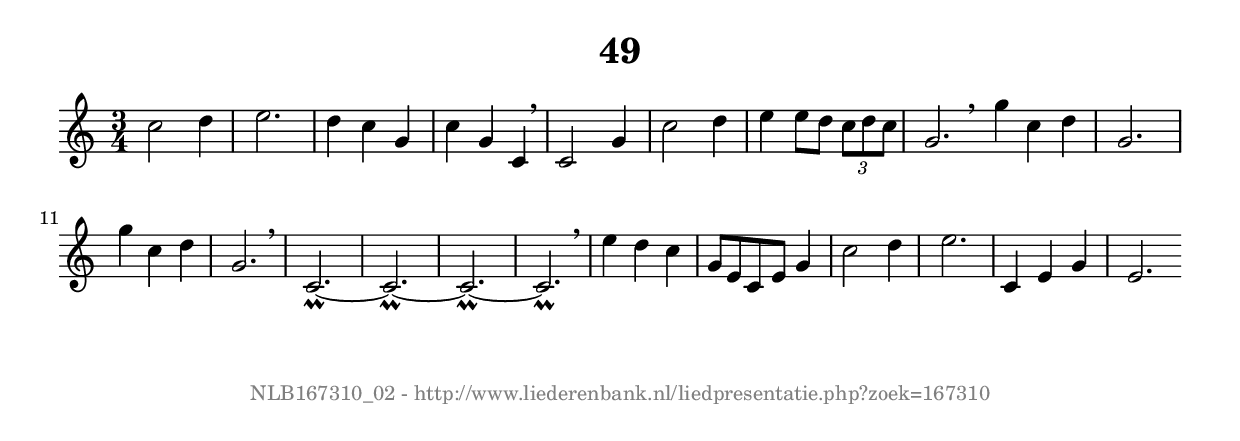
%
% produced by wce2krn 1.64 (7 June 2014)
%
\version"2.16"
#(append! paper-alist '(("long" . (cons (* 210 mm) (* 2000 mm)))))
#(set-default-paper-size "long")
sb = {\breathe}
mBreak = {\breathe }
bBreak = {\breathe }
x = {\once\override NoteHead #'style = #'cross }
gl=\glissando
itime={\override Staff.TimeSignature #'stencil = ##f }
ficta = {\once\set suggestAccidentals = ##t}
fine = {\once\override Score.RehearsalMark #'self-alignment-X = #1 \mark \markup {\italic{Fine}}}
dc = {\once\override Score.RehearsalMark #'self-alignment-X = #1 \mark \markup {\italic{D.C.}}}
dcf = {\once\override Score.RehearsalMark #'self-alignment-X = #1 \mark \markup {\italic{D.C. al Fine}}}
dcc = {\once\override Score.RehearsalMark #'self-alignment-X = #1 \mark \markup {\italic{D.C. al Coda}}}
ds = {\once\override Score.RehearsalMark #'self-alignment-X = #1 \mark \markup {\italic{D.S.}}}
dsf = {\once\override Score.RehearsalMark #'self-alignment-X = #1 \mark \markup {\italic{D.S. al Fine}}}
dsc = {\once\override Score.RehearsalMark #'self-alignment-X = #1 \mark \markup {\italic{D.S. al Coda}}}
pv = {\set Score.repeatCommands = #'((volta "1"))}
sv = {\set Score.repeatCommands = #'((volta "2"))}
tv = {\set Score.repeatCommands = #'((volta "3"))}
qv = {\set Score.repeatCommands = #'((volta "4"))}
xv = {\set Score.repeatCommands = #'((volta #f))}
\header{ tagline = ""
title = "49"
}
\score {{
\key c \major
\relative g'
{
\set melismaBusyProperties = #'()
\time 3/4
\tempo 4=120
\override Score.MetronomeMark #'transparent = ##t
\override Score.RehearsalMark #'break-visibility = #(vector #t #t #f)
c2 d4 e2. d4 c g c g c, \mBreak \bar "|"
c2 g'4 c2 d4 e e8[ d] \times 2/3 { c d c } g2. \bar":|:" \bBreak
g'4 c, d g,2. g'4 c, d g,2. \mBreak \bar "|"
c,2._\prall~ c_\prall~ c_\prall~ c_\prall \mBreak \bar "|"
e'4 d c g8 e c e g4 c2 d4 e2. c,4 e g e2. \bar":|"
 }}
 \midi { }
 \layout {
            indent = 0.0\cm
}
}
\markup { \vspace #0 } \markup { \with-color #grey \fill-line { \center-column { \smaller "NLB167310_02 - http://www.liederenbank.nl/liedpresentatie.php?zoek=167310" } } }
